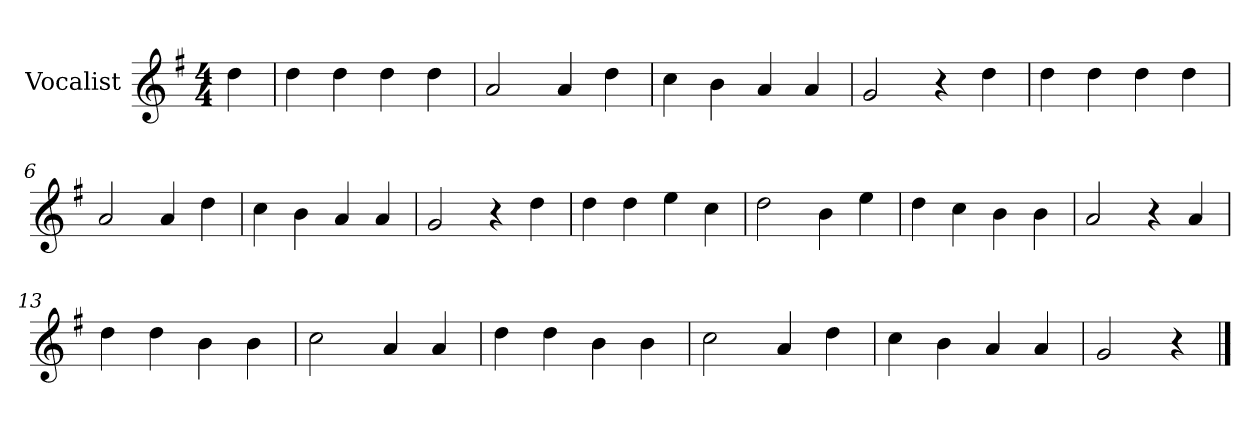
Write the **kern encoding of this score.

**kern
*part1
*staff1
*I"Vocalist
*k[f#]
*G:
*M4/4
=
4dd
=1
4dd
4dd
4dd
4dd
=2
2a
4a
4dd
=3
4cc
4b
4a
4a
=4
2g
4r
4dd
=5
4dd
4dd
4dd
4dd
=6
2a
4a
4dd
=7
4cc
4b
4a
4a
=8
2g
4r
4dd
=9
4dd
4dd
4ee
4cc
=10
2dd
4b
4ee
=11
4dd
4cc
4b
4b
=12
2a
4r
4a
=13
4dd
4dd
4b
4b
=14
2cc
4a
4a
=15
4dd
4dd
4b
4b
=16
2cc
4a
4dd
=17
4cc
4b
4a
4a
=18
2g
4r
==
*-
